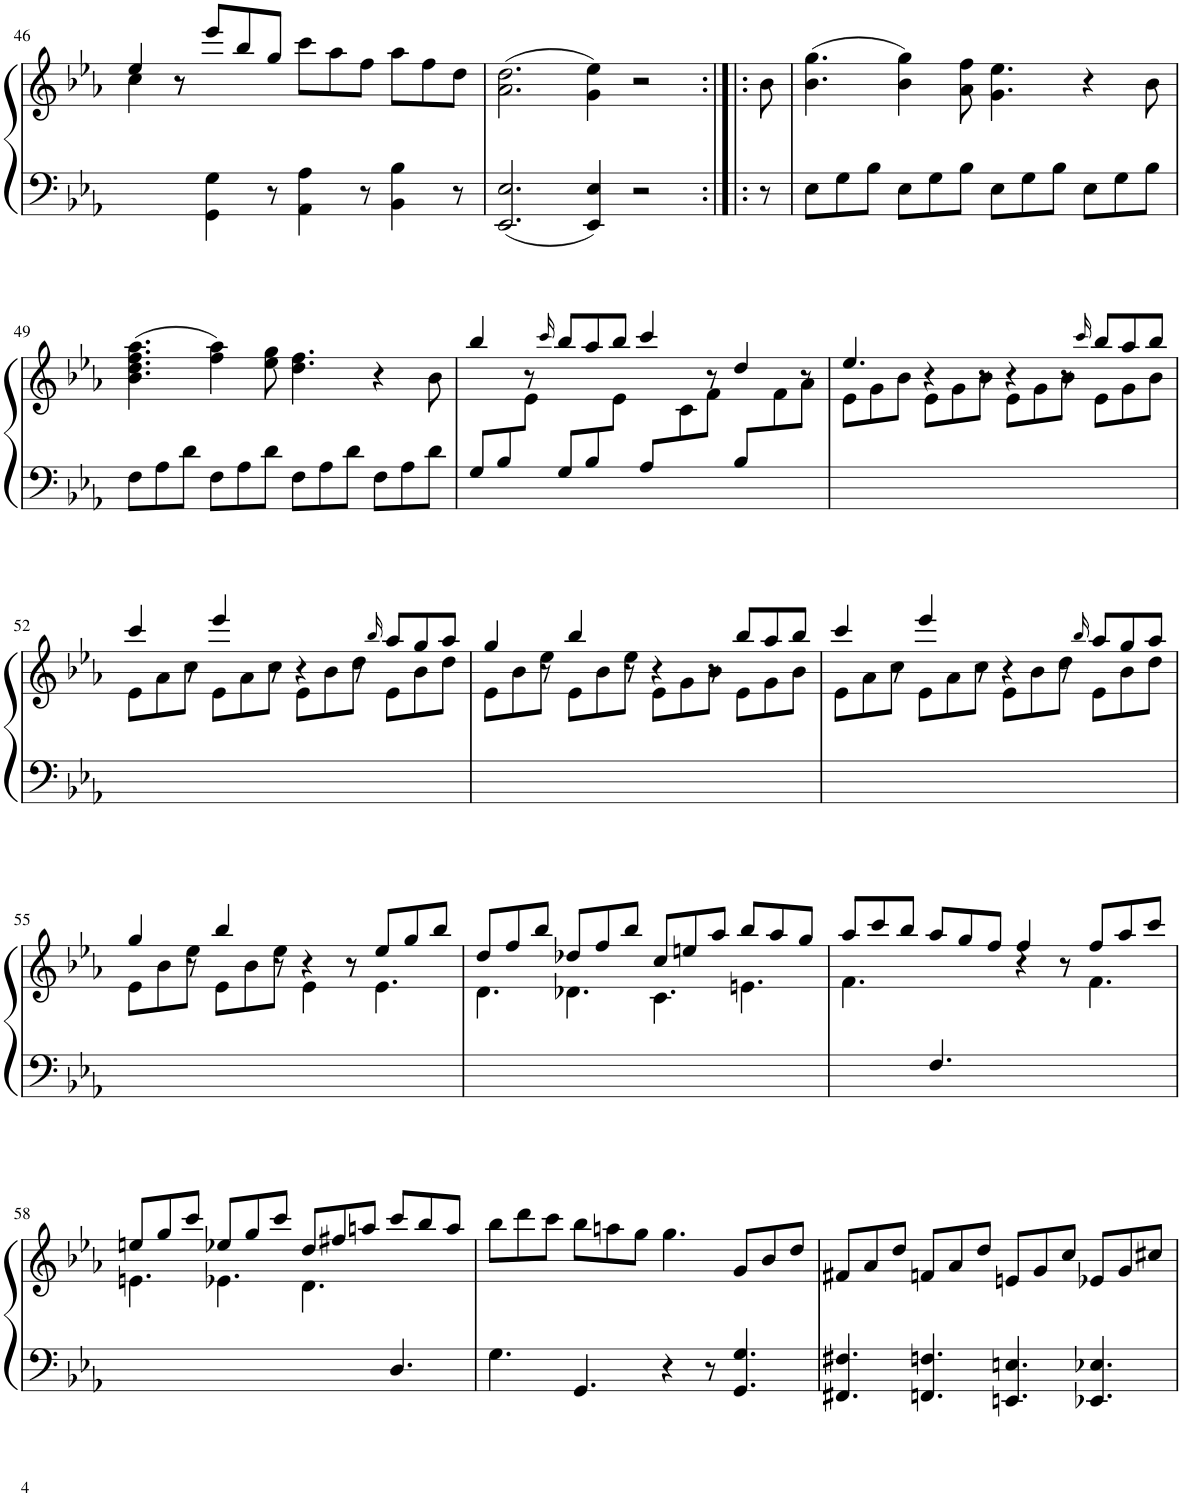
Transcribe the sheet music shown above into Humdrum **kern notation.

**kern	**kern
*part1	*part1
*staff2	*staff1
*I"Piano	*
*I'Pno.	*
!!LO:PB:g=z
*clefF4	*clefG2
*k[b-e-a-]	*k[b-e-a-]
*M12/8	*M12/8
=46	=46
*	*^
4ryy	4ee-/	4cc\
8r	8r	1ryy
4GG\ 4G\	8eee-/L	.
.	8bb-/	.
8r	8gg/J	.
4AA-\ 4A-\	8ccc\L	.
.	8aa-\	.
8r	8ff\J	.
4BB-\ 4B-\	8aa-\L	.
.	8ff\	4ryy
8r	8dd\J	.
*	*v	*v
=47	=47
2.EE-/ 2.E-/	(2.a-\ 2.dd\
4EE-/ 4E-/	4g\ 4ee-\)
2r	2r
=47X1:|!|:	=47X1:|!|:
8r	8b-\
=48	=48
8E-\L	(4.b-\ 4.gg\
8G\	.
8B-\J	.
8E-\L	4b-\ 4gg\)
8G\	.
8B-\J	8a-\ 8ff\
8E-\L	4.g\ 4.ee-\
8G\	.
8B-\J	.
8E-\L	4r
8G\	.
8B-\J	8b-\
!!LO:LB:g=z
=49	=49
8F\L	(>4.b-\ 4.dd\ 4.ff\ 4.aa-\
8A-\	.
8d\J	.
8F\L	4ff\ 4aa-\)
8A-\	.
8d\J	8ee-\ 8gg\
8F\L	4.dd\ 4.ff\
8A-\	.
8d\J	.
8F\L	4r
8A-\	.
8d\J	8b-\
=50	=50
*	*^
8G/L	4bb-/	4ryy
8B-/	.	.
8ryy	8r	8e-\J
.	16qccc/	.
8G/L	8bb-/L	4ryy
8B-/	8aa-/	.
8ryy	8bb-/J	8e-\J
8A-/L	4ccc/	8ryy
4ryy	.	8c\
.	8r	8f\J
8B-/L	4dd/	8ryy
4ryy	.	8f\
.	8r	8a-\J
=51	=51	=51
1.ryy	4.ee-/	8e-\L
.	.	8g\
.	.	8b-\J
.	4r	8e-\L
.	.	8g\
.	8r	8b-\J
.	4r	8e-\L
.	.	8g\
.	8r	8b-\J
.	16qccc/	.
.	8bb-/L	8e-\L
.	8aa-/	8g\
.	8bb-/J	8b-\J
!!LO:LB:g=z	!!
=52	=52	=52
1.ryy	4ccc/	8e-\L
.	.	8a-\
.	8r	8cc\J
.	4eee-/	8e-\L
.	.	8a-\
.	8r	8cc\J
.	4r	8e-\L
.	.	8b-\
.	8r	8dd\J
.	16qbb-/	.
.	8aa-/L	8e-\L
.	8gg/	8b-\
.	8aa-/J	8dd\J
=53	=53	=53
1.ryy	4gg/	8e-\L
.	.	8b-\
.	8r	8ee-\J
.	4bb-/	8e-\L
.	.	8b-\
.	8r	8ee-\J
.	4r	8e-\L
.	.	8g\
.	8r	8b-\J
.	8bb-/L	8e-\L
.	8aa-/	8g\
.	8bb-/J	8b-\J
=54	=54	=54
1.ryy	4ccc/	8e-\L
.	.	8a-\
.	8r	8cc\J
.	4eee-/	8e-\L
.	.	8a-\
.	8r	8cc\J
.	4r	8e-\L
.	.	8b-\
.	8r	8dd\J
.	16qbb-/	.
.	8aa-/L	8e-\L
.	8gg/	8b-\
.	8aa-/J	8dd\J
!!LO:LB:g=z	!!
=55	=55	=55
1ryy	4gg/	8e-\L
.	.	8b-\
.	8r	8ee-\J
.	4bb-/	8e-\L
.	.	8b-\
.	8r	8ee-\J
.	4r	4e-\
8r	8r	8ryy
4.ryy	8ee-/L	4.e-\
.	8gg/	.
.	8bb-/J	.
=56	=56	=56
1.ryy	8dd/L	4.d\
.	8ff/	.
.	8bb-/J	.
.	8dd-X/L	4.d-X\
.	8ff/	.
.	8bb-/J	.
.	8cc/L	4.c\
.	8een/	.
.	8aa-/J	.
.	8bb-/L	4.en\
.	8aa-/	.
.	8gg/J	.
=57	=57	=57
4.ryy	8aa-/L	4.f\
.	8ccc/	.
.	8bb-/J	.
4.F/	8aa-/L	2.ryy
.	8gg/	.
.	8ff/J	.
4r	4ff/	.
8r	8r	.
4.ryy	8ff/L	4.f\
.	8aa-/	.
.	8ccc/J	.
!!LO:LB:g=z	!!
=58	=58	=58
8ryy	8een/L	4.en\
.	8gg/	.
.	8ccc/J	.
.	8ee-X/L	4.e-X\
.	8gg/	.
.	8ccc/J	.
.	8dd/L	4.d\
.	8ff#X/	.
.	8aan/J	.
4.D/	8ccc/L	4.ryy
.	8bb-/	.
.	8aa/J	.
*	*v	*v
=59	=59
4.G\	8bb-\L
.	8ddd\
.	8ccc\J
4.GG/	8bb-\L
.	8aan\
.	8gg\J
4r	4.gg\
8r	.
4.GG/ 4.G/	8g/L
.	8b-/
.	8dd/J
=60	=60
4.FF#X/ 4.F#X/	8f#X/L
.	8a-/
.	8dd/J
4.FFn/ 4.Fn/	8fn/L
.	8a-/
.	8dd/J
4.EEn/ 4.En/	8en/L
.	8g/
.	8cc/J
4.EE-X/ 4.E-X/	8e-X/L
.	8g/
.	8cc#X/J
=	=
*-	*-
